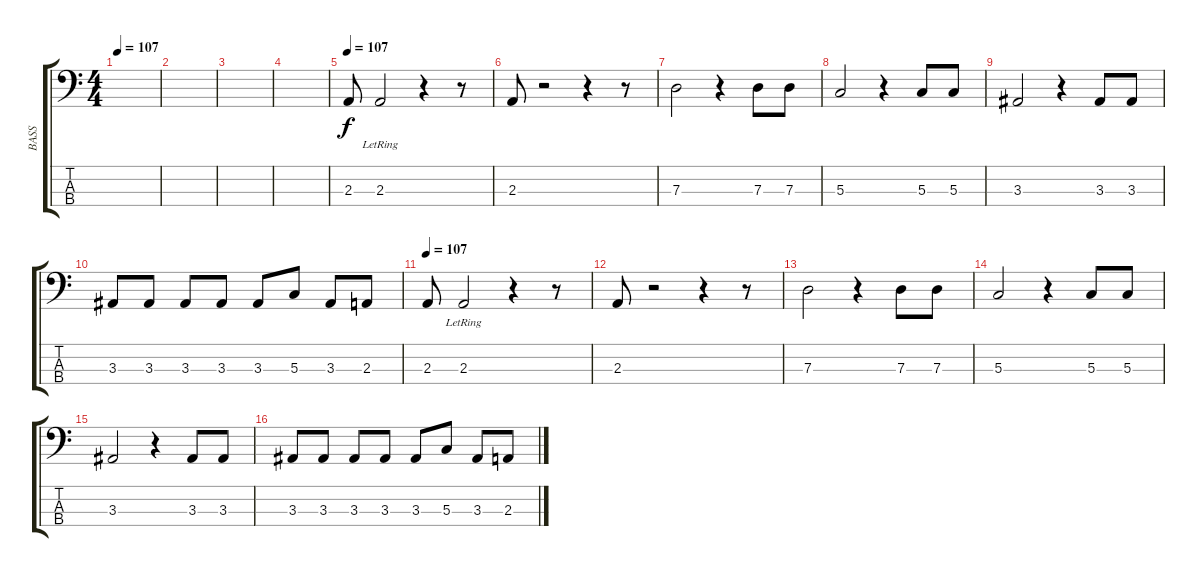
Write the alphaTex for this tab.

\track ("BASS" "BASS") {instrument electricbasspick}
\staff {score tabs}
\tuning (F2 C2 G1 D1) {hide}
\ts (4 4)
\tempo 107
\clef f4
\ks c
|
|
|
|
\tempo 107
2.3.8 2.3{lr}.2 r.4 r.8 |
2.3.8 r.2 r.4 r.8 |
7.3.2 r.4 7.3.8 7.3.8 |
5.3.2 r.4 5.3.8 5.3.8 |
3.3.2 r.4 3.3.8 3.3.8 |
3.3.8 3.3.8 3.3.8 3.3.8 3.3.8 5.3.8 3.3.8 2.3.8 |
\tempo 107
2.3.8 2.3{lr}.2 r.4 r.8 |
2.3.8 r.2 r.4 r.8 |
7.3.2 r.4 7.3.8 7.3.8 |
5.3.2 r.4 5.3.8 5.3.8 |
3.3.2 r.4 3.3.8 3.3.8 |
3.3.8 3.3.8 3.3.8 3.3.8 3.3.8 5.3.8 3.3.8 2.3.8
